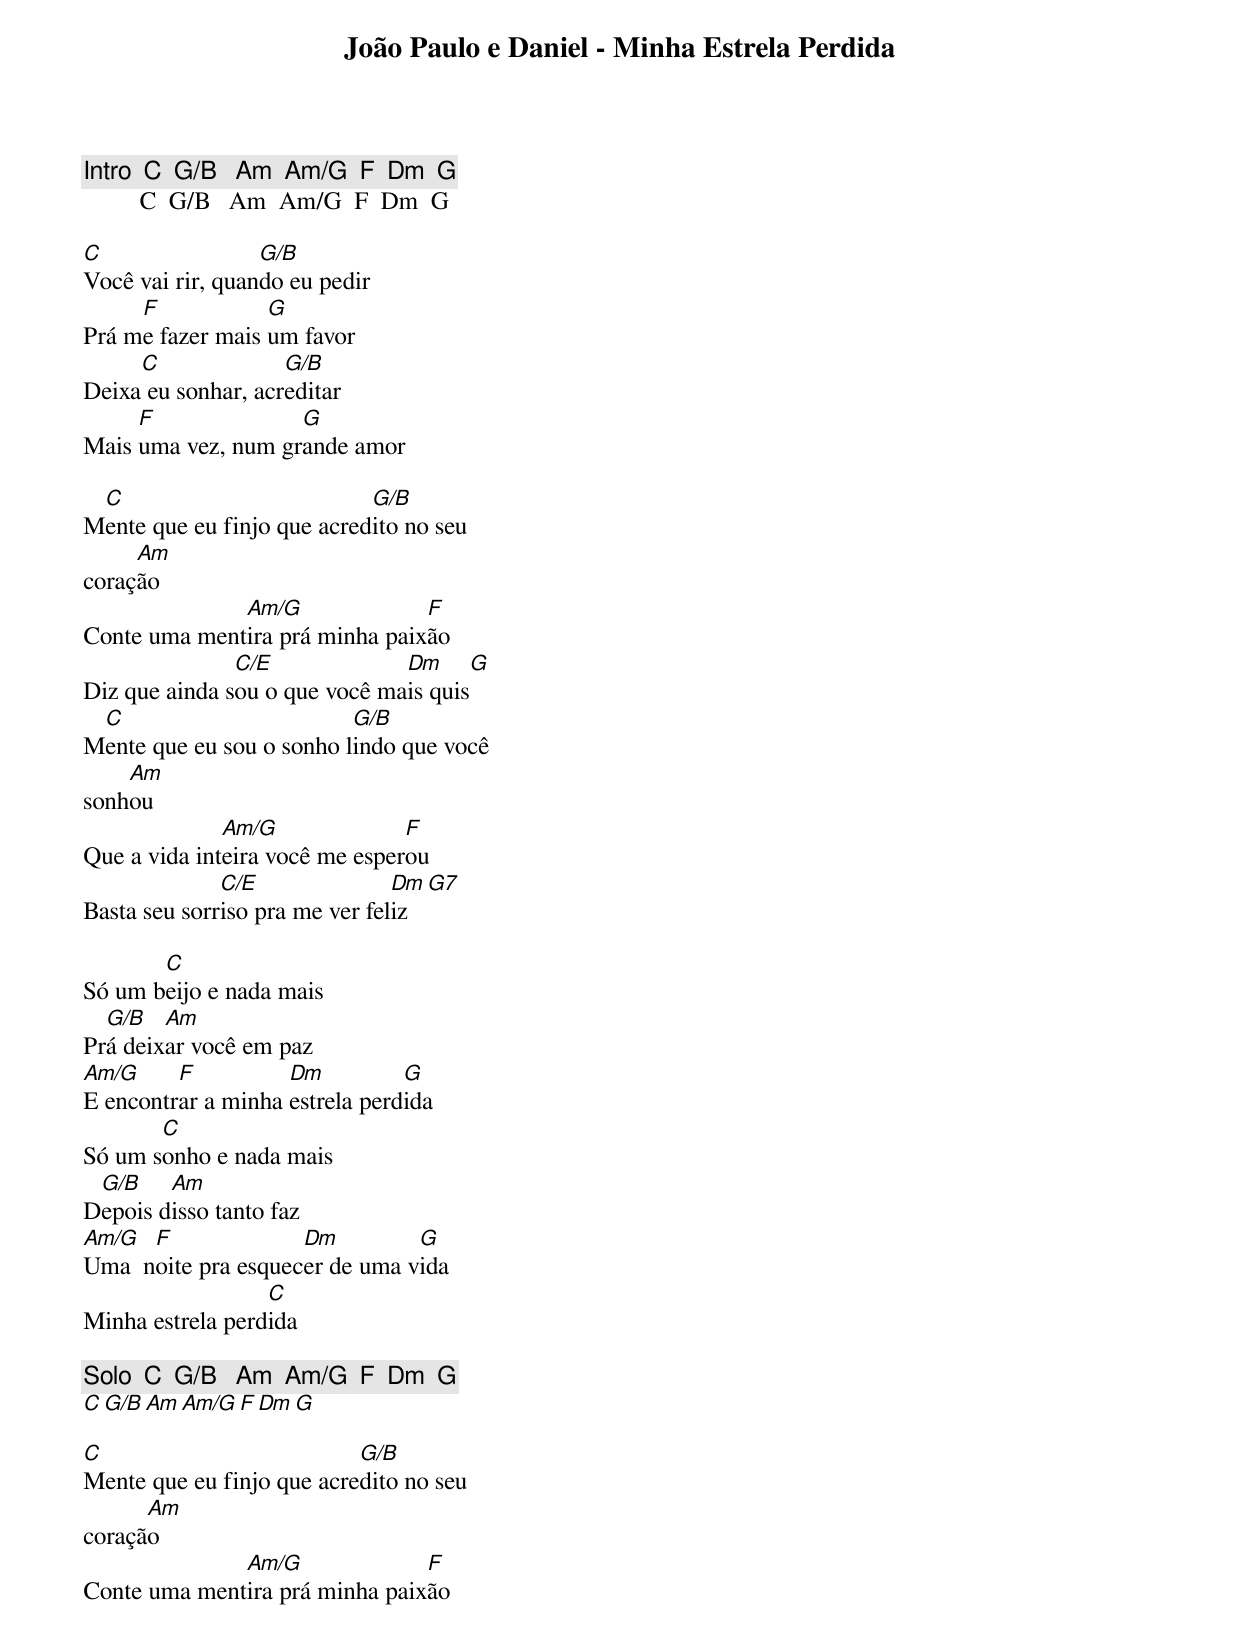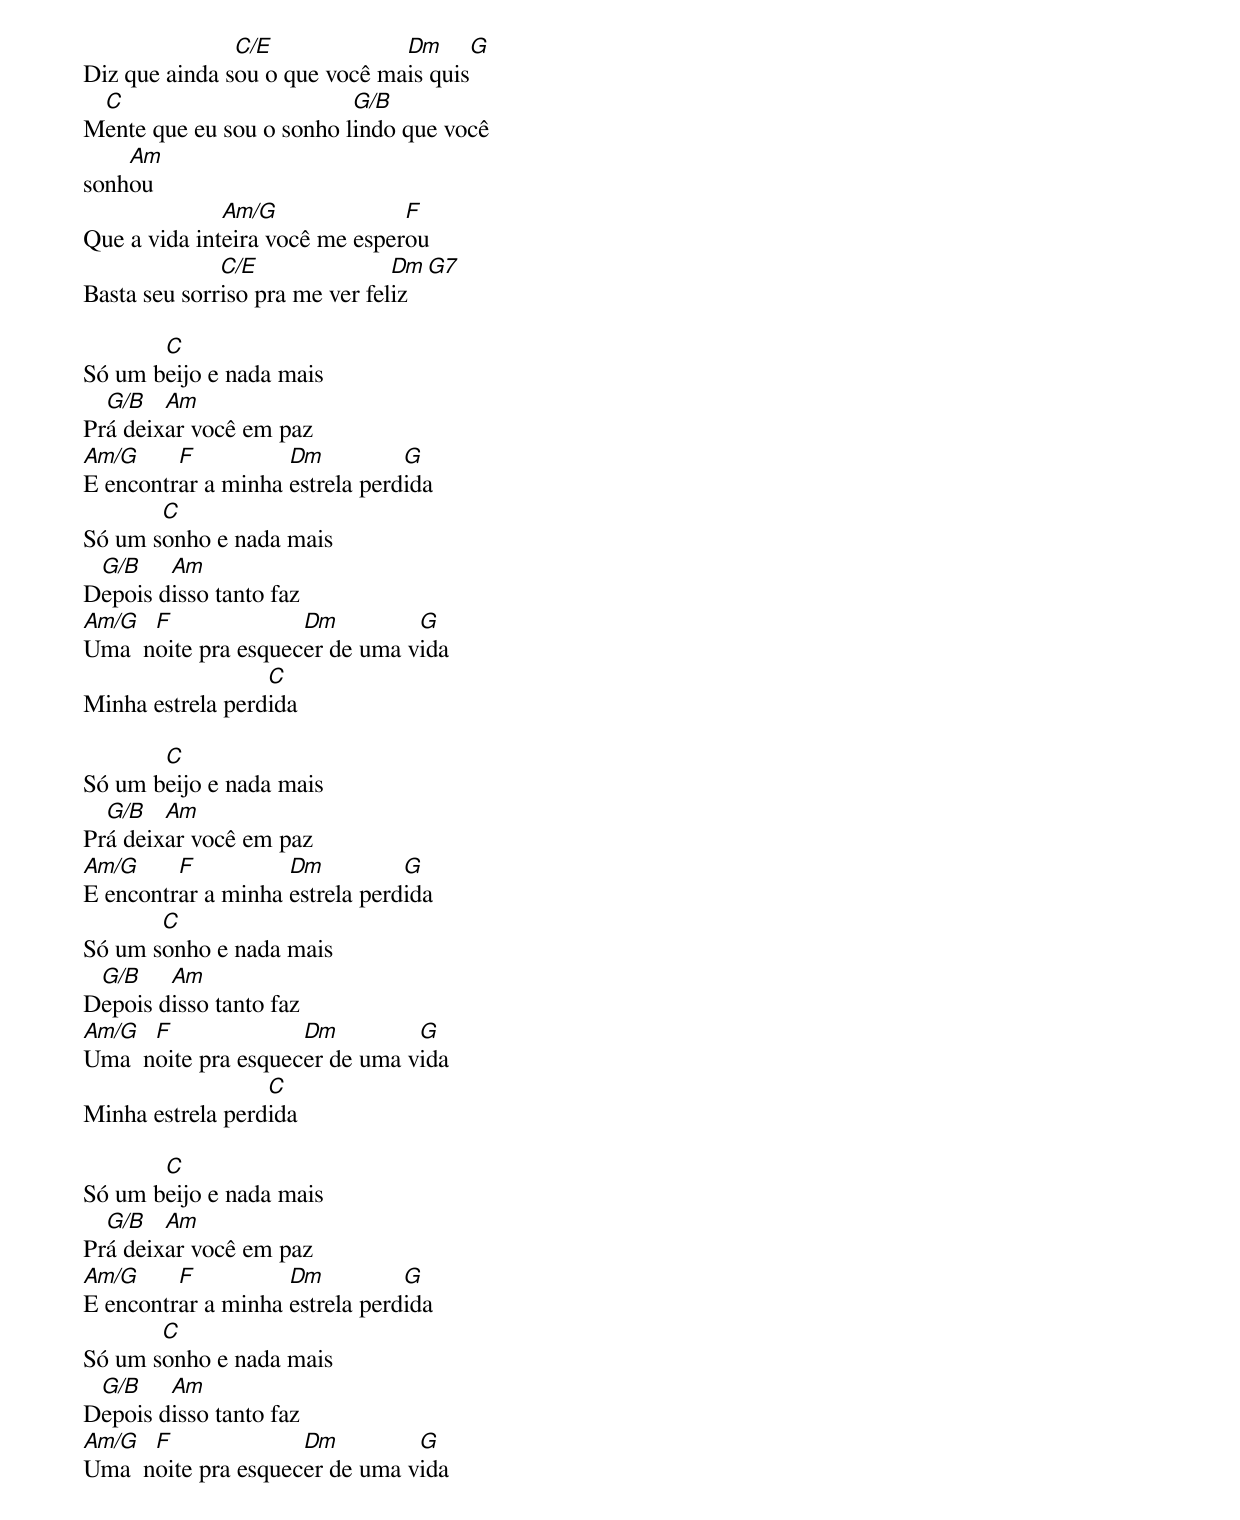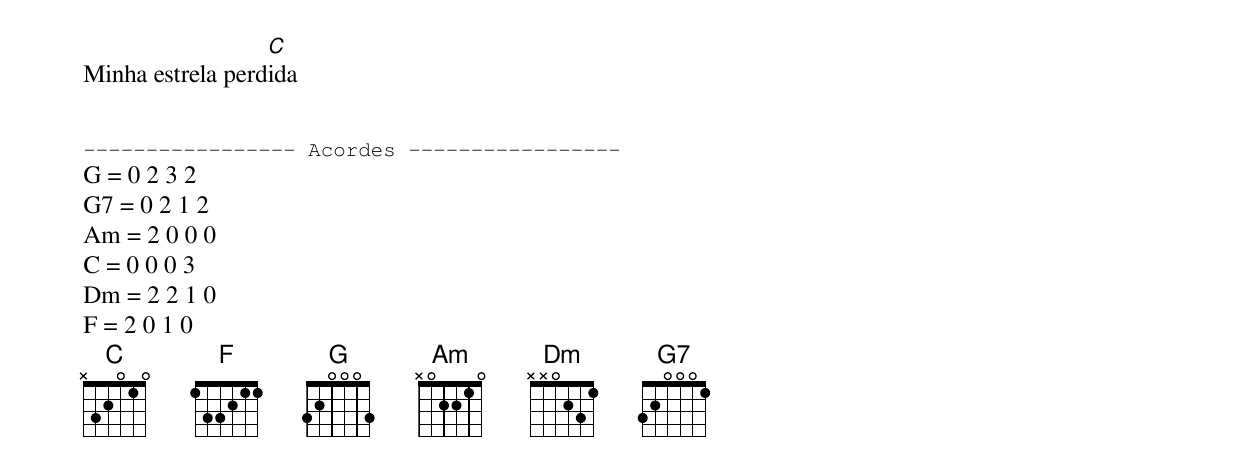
João Paulo e Daniel - Minha Estrela Perdida

[Intro]  C  G/B   Am  Am/G  F  Dm  G
         C  G/B   Am  Am/G  F  Dm  G

C                 G/B
Você vai rir, quando eu pedir
     F            G
Prá me fazer mais um favor
     C              G/B
Deixa eu sonhar, acreditar
     F              G
Mais uma vez, num grande amor

 C                          G/B
Mente que eu finjo que acredito no seu
     Am
coração
              Am/G              F
Conte uma mentira prá minha paixão
               C/E             Dm     G
Diz que ainda sou o que você mais quis
 C                        G/B
Mente que eu sou o sonho lindo que você
    Am
sonhou
              Am/G              F
Que a vida inteira você me esperou
              C/E               Dm  G7
Basta seu sorriso pra me ver feliz

       C
Só um beijo e nada mais
  G/B   Am
Prá deixar você em paz
Am/G     F          Dm          G
E encontrar a minha estrela perdida
       C
Só um sonho e nada mais
 G/B    Am
Depois disso tanto faz
Am/G  F              Dm         G
Uma  noite pra esquecer de uma vida
                  C
Minha estrela perdida

[Solo]  C  G/B   Am  Am/G  F  Dm  G
        C  G/B   Am  Am/G  F  Dm  G

C                          G/B
Mente que eu finjo que acredito no seu
      Am
coração
              Am/G              F
Conte uma mentira prá minha paixão
               C/E             Dm     G
Diz que ainda sou o que você mais quis
 C                        G/B
Mente que eu sou o sonho lindo que você
    Am
sonhou
              Am/G              F
Que a vida inteira você me esperou
              C/E               Dm  G7
Basta seu sorriso pra me ver feliz

       C
Só um beijo e nada mais
  G/B   Am
Prá deixar você em paz
Am/G     F          Dm          G
E encontrar a minha estrela perdida
       C
Só um sonho e nada mais
 G/B    Am
Depois disso tanto faz
Am/G  F              Dm         G
Uma  noite pra esquecer de uma vida
                  C
Minha estrela perdida

       C
Só um beijo e nada mais
  G/B   Am
Prá deixar você em paz
Am/G     F          Dm          G
E encontrar a minha estrela perdida
       C
Só um sonho e nada mais
 G/B    Am
Depois disso tanto faz
Am/G  F              Dm         G
Uma  noite pra esquecer de uma vida
                  C
Minha estrela perdida

       C
Só um beijo e nada mais
  G/B   Am
Prá deixar você em paz
Am/G     F          Dm          G
E encontrar a minha estrela perdida
       C
Só um sonho e nada mais
 G/B    Am
Depois disso tanto faz
Am/G  F              Dm         G
Uma  noite pra esquecer de uma vida
                  C
Minha estrela perdida


----------------- Acordes -----------------
G = 0 2 3 2
G7 = 0 2 1 2
Am = 2 0 0 0
C = 0 0 0 3
Dm = 2 2 1 0
F = 2 0 1 0
